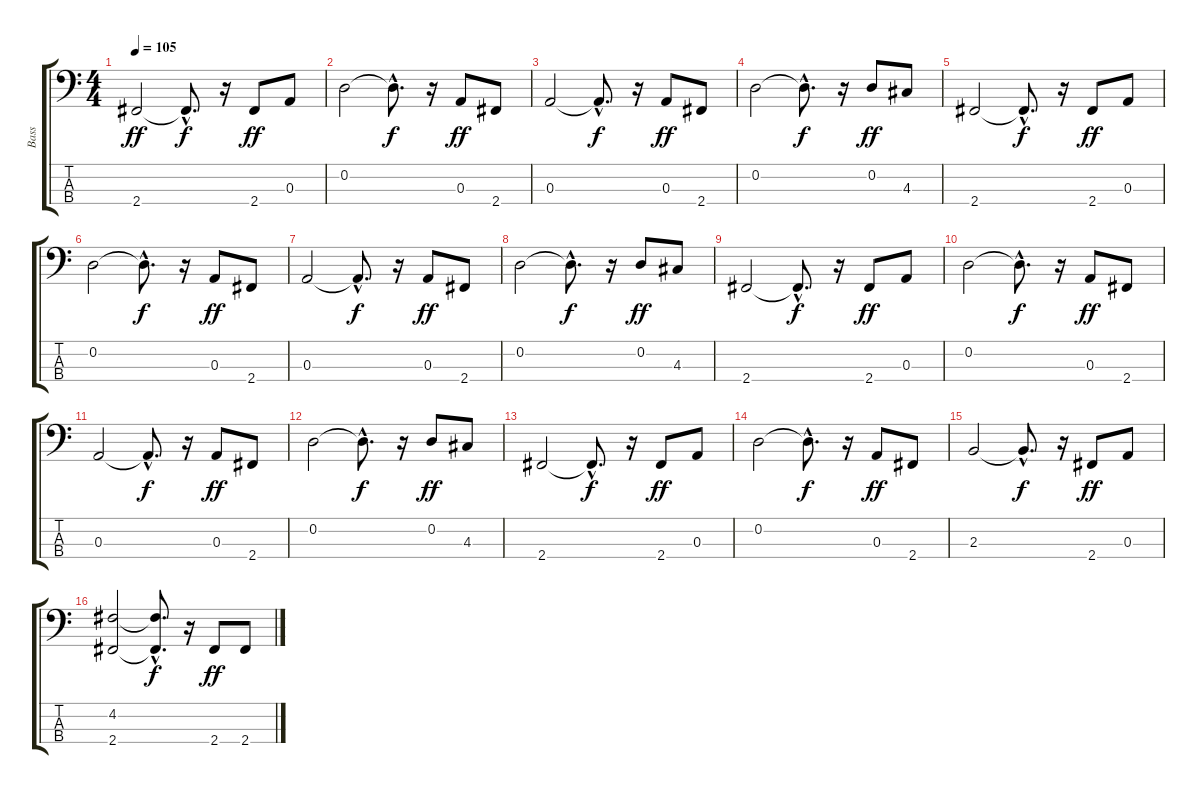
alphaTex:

\track ("Bass" "Bass") {instrument electricbassfinger}
\staff {score tabs}
\tuning (G2 D2 A1 E1) {hide}
\ts (4 4)
\tempo 105
\clef f4
\ks c
2.4.2{dy ff} 2.4{hac t}.8{d dy f} r.16 2.4.8{dy ff} 0.3.8 |
0.2.2 0.2{hac t}.8{d dy f} r.16 0.3.8{dy ff} 2.4.8 |
0.3.2 0.3{hac t}.8{d dy f} r.16 0.3.8{dy ff} 2.4.8 |
0.2.2 0.2{hac t}.8{d dy f} r.16 0.2.8{dy ff} 4.3.8 |
2.4.2 2.4{hac t}.8{d dy f} r.16 2.4.8{dy ff} 0.3.8 |
0.2.2 0.2{hac t}.8{d dy f} r.16 0.3.8{dy ff} 2.4.8 |
0.3.2 0.3{hac t}.8{d dy f} r.16 0.3.8{dy ff} 2.4.8 |
0.2.2 0.2{hac t}.8{d dy f} r.16 0.2.8{dy ff} 4.3.8 |
2.4.2 2.4{hac t}.8{d dy f} r.16 2.4.8{dy ff} 0.3.8 |
0.2.2 0.2{hac t}.8{d dy f} r.16 0.3.8{dy ff} 2.4.8 |
0.3.2 0.3{hac t}.8{d dy f} r.16 0.3.8{dy ff} 2.4.8 |
0.2.2 0.2{hac t}.8{d dy f} r.16 0.2.8{dy ff} 4.3.8 |
2.4.2 2.4{hac t}.8{d dy f} r.16 2.4.8{dy ff} 0.3.8 |
0.2.2 0.2{hac t}.8{d dy f} r.16 0.3.8{dy ff} 2.4.8 |
2.3.2 2.3{hac t}.8{d dy f} r.16 2.4.8{dy ff} 0.3.8 |
(4.2 2.4).2 (4.2{hac t} 2.4{hac t}).8{d dy f} r.16 2.4.8{dy ff} 2.4.8
